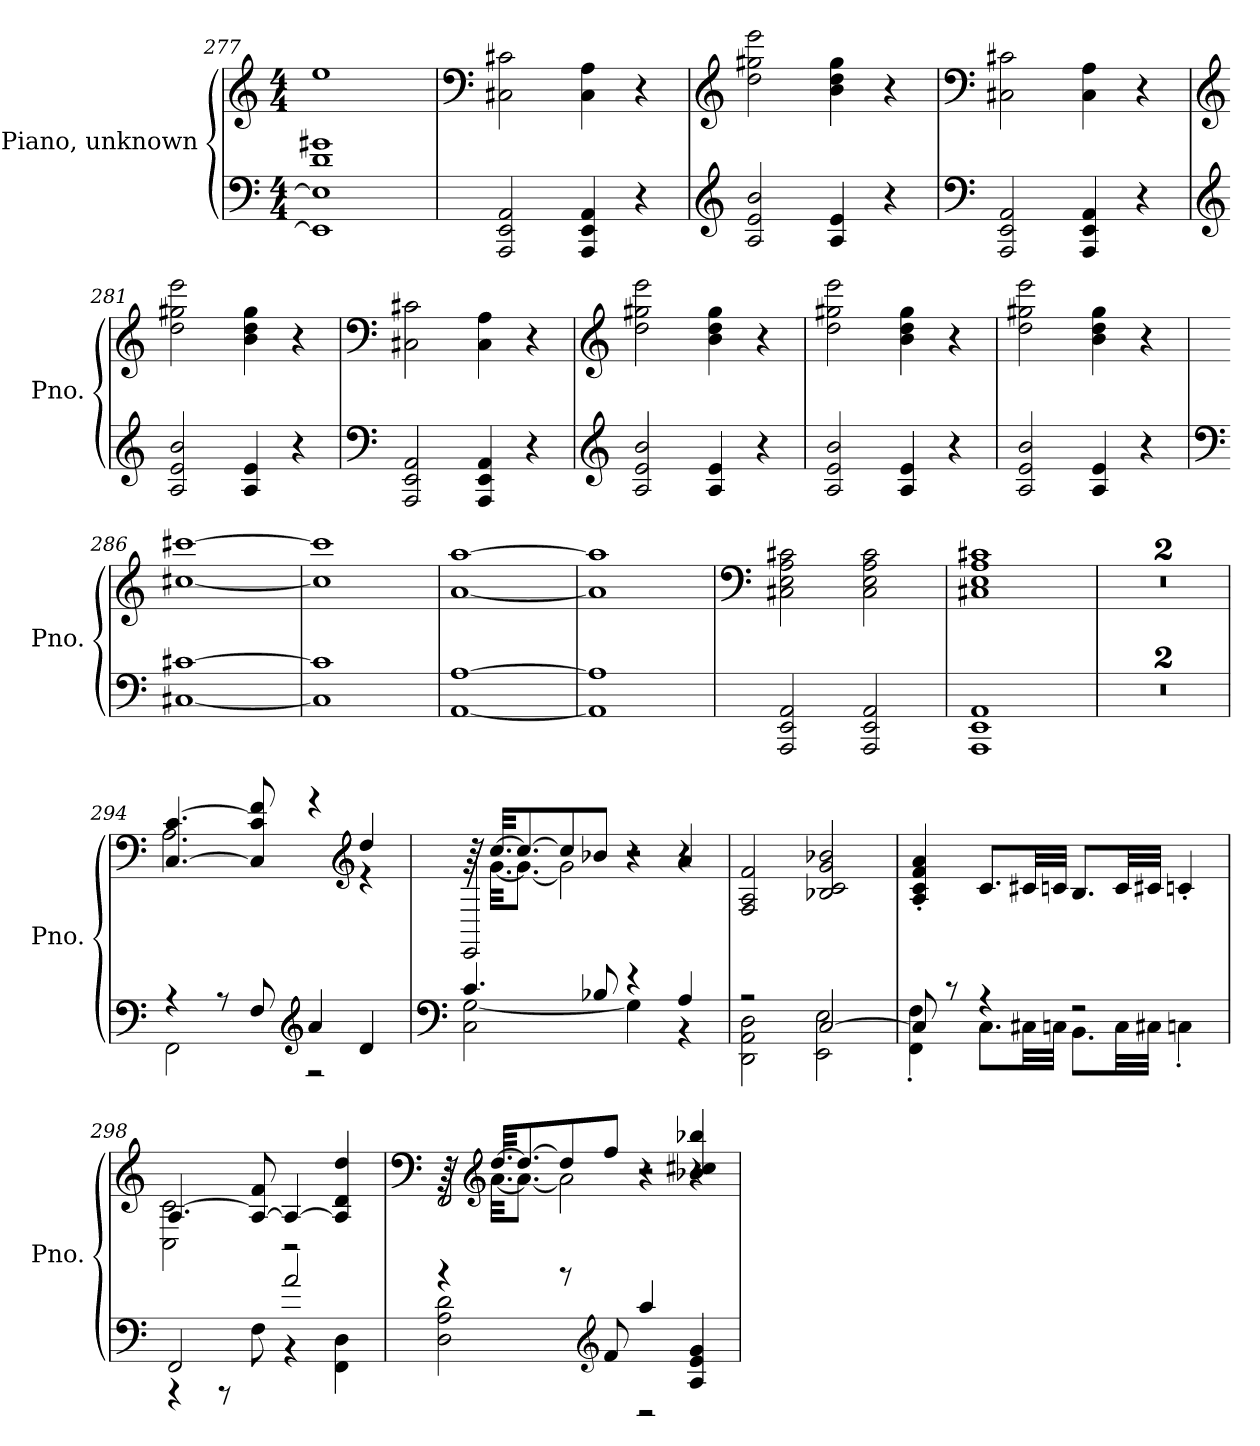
**kern	**kern
*part1	*part1
*staff2	*staff1
*I"Piano, unknown	*
*I'Pno.	*
*clefF4	*clefG2
*k[]	*k[]
*M4/4	*M4/4
=277	=277
*^	*
1d 1g#X	1EE] 1E]	1ee
*v	*v	*
!!LO:LB:g=z
=278	=278
*	*clefF4
2AAA/ 2EE/ 2AA/	2C#X\ 2c#X\
4AAA/ 4EE/ 4AA/	4C#\ 4A\
4r	4r
=279	=279
*clefG2	*clefG2
2A/ 2e/ 2b/	2dd\ 2gg#X\ 2eee\
4A/ 4e/	4b\ 4dd\ 4gg#\
4r	4r
=280	=280
*clefF4	*clefF4
2AAA/ 2EE/ 2AA/	2C#X\ 2c#X\
4AAA/ 4EE/ 4AA/	4C#\ 4A\
4r	4r
=281	=281
*clefG2	*clefG2
2A/ 2e/ 2b/	2dd\ 2gg#X\ 2eee\
4A/ 4e/	4b\ 4dd\ 4gg#\
4r	4r
=282	=282
*clefF4	*clefF4
2AAA/ 2EE/ 2AA/	2C#X\ 2c#X\
4AAA/ 4EE/ 4AA/	4C#\ 4A\
4r	4r
=283	=283
*clefG2	*clefG2
2A/ 2e/ 2b/	2dd\ 2gg#X\ 2eee\
4A/ 4e/	4b\ 4dd\ 4gg#\
4r	4r
=284	=284
2A/ 2e/ 2b/	2dd\ 2gg#X\ 2eee\
4A/ 4e/	4b\ 4dd\ 4gg#\
4r	4r
!!LO:LB:g=z
=285	=285
2A/ 2e/ 2b/	2dd\ 2gg#X\ 2eee\
4A/ 4e/	4b\ 4dd\ 4gg#\
4r	4r
=286	=286
*clefF4	*
[1C#X [1c#X	[1cc#X [1ccc#X
=287	=287
1C#] 1c#]	1cc#] 1ccc#]
=288	=288
[1AA [1A	[1a [1aa
=289	=289
1AA] 1A]	1a] 1aa]
=290	=290
*	*clefF4
2AAA/ 2EE/ 2AA/	2C#X\ 2E\ 2A\ 2c#X\
2AAA/ 2EE/ 2AA/	2C#\ 2E\ 2A\ 2c#\
=291	=291
1AAA 1EE 1AA	1C#X 1E 1A 1c#X
=292	=292
1r	1r
=293	=293
1r	1r
=294	=294
*^	*^
4r	2FF\	[4.C/ [4.c/	2.A\
8r	.	.	.
8F/	.	8C/] 8c/] 8f/	.
*clefG2	*	*	*
4a/	2r	4r	.
*	*	*clefG2	*
4d/	.	4dd/	4r
*	*	*v	*v
!!LO:PB:g=z
=295	=295	=295
*clefF4	*	*
*	*	*^
*	*	*	*^
4.c/	2C\ [2G\	64r	64r	2EE/
.	.	[32.cc/KKL	[32.g\KKL	.
.	.	8.cc/_	8.g\J_	.
.	.	8cc/]	2g\]	.
8B-X/	.	8b-X/J	.	.
4r	4G\]	4r	.	2r
4A/	4r	4a/	4r	.
*	*	*v	*v	*v
=296	=296	=296
2r	2DD\ 2AA\ 2D\	2F/ 2A/ 2f/
[2C/	2EE\ 2E\	2B-X/ 2c/ 2g/ 2b-X/
=297	=297	=297
8C/]	4FF\' 4F\'	4A/' 4c/' 4f/' 4a/'
8r	.	.
4r	8.C\L	8.c/L
.	32C#X\LL	32c#X/LL
.	32Cn\JJJ	32cn/JJJ
2r	8.BB\L	8.B/L
.	32C\LL	32c/LL
.	32C#X\JJJ	32c#X/JJJ
.	4Cn'\	4cn'/
=298	=298	=298
*	*	*^
2FF/	4r	[4.A/	2C\ 2c\
.	8r	.	.
.	8F\	8A/_ 8f/	.
2a/	4r	4A/_	2r
.	4FF\ 4D\	4A/] 4d/ 4dd/	.
*	*	*v	*v
!!LO:LB:g=z
=299	=299	=299
*	*	*clefF4
*	*	*^
*	*	*	*^
4r	2D\ 2A\ 2d\	64r	64r	2FF/
*	*	*clefG2	*	*
.	.	[32.dd/KKL	[32.a\KKL	.
.	.	8.dd/_	8.a\J_	.
8r	.	8dd/]	2a\]	.
*clefG2	*	*	*	*
8f/	.	8ff/J	.	.
4aa/	2r	4r	.	2r
4A/ 4e/ 4g/	.	4b-X/ 4cc#X/ 4bb-X/	4r	.
*v	*v	*	*	*
*	*v	*v	*v
=	=
*-	*-
